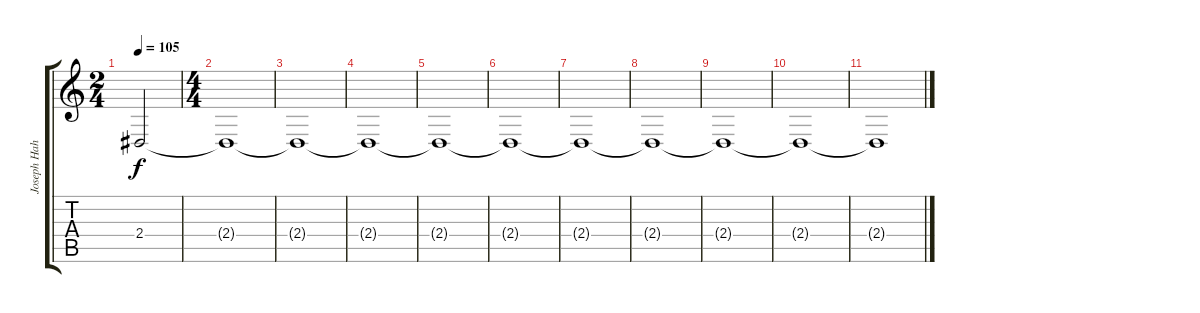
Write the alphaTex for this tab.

\track ("Joseph Hahn (Sampler)" "Joseph Hah") {instrument stringensemble1}
\staff {score tabs}
\tuning (Eb4 Bb3 Gb3 Db3 Ab2 Db2) {hide}
\ts (2 4)
\tempo 105
\clef g2
\ks c
2.4.2{dy f instrument stringensemble1} |
\ts (4 4)
2.4{t}.1 |
2.4{t}.1 |
2.4{t}.1 |
2.4{t}.1 |
2.4{t}.1 |
2.4{t}.1 |
2.4{t}.1 |
2.4{t}.1 |
2.4{t}.1 |
2.4{t}.1
